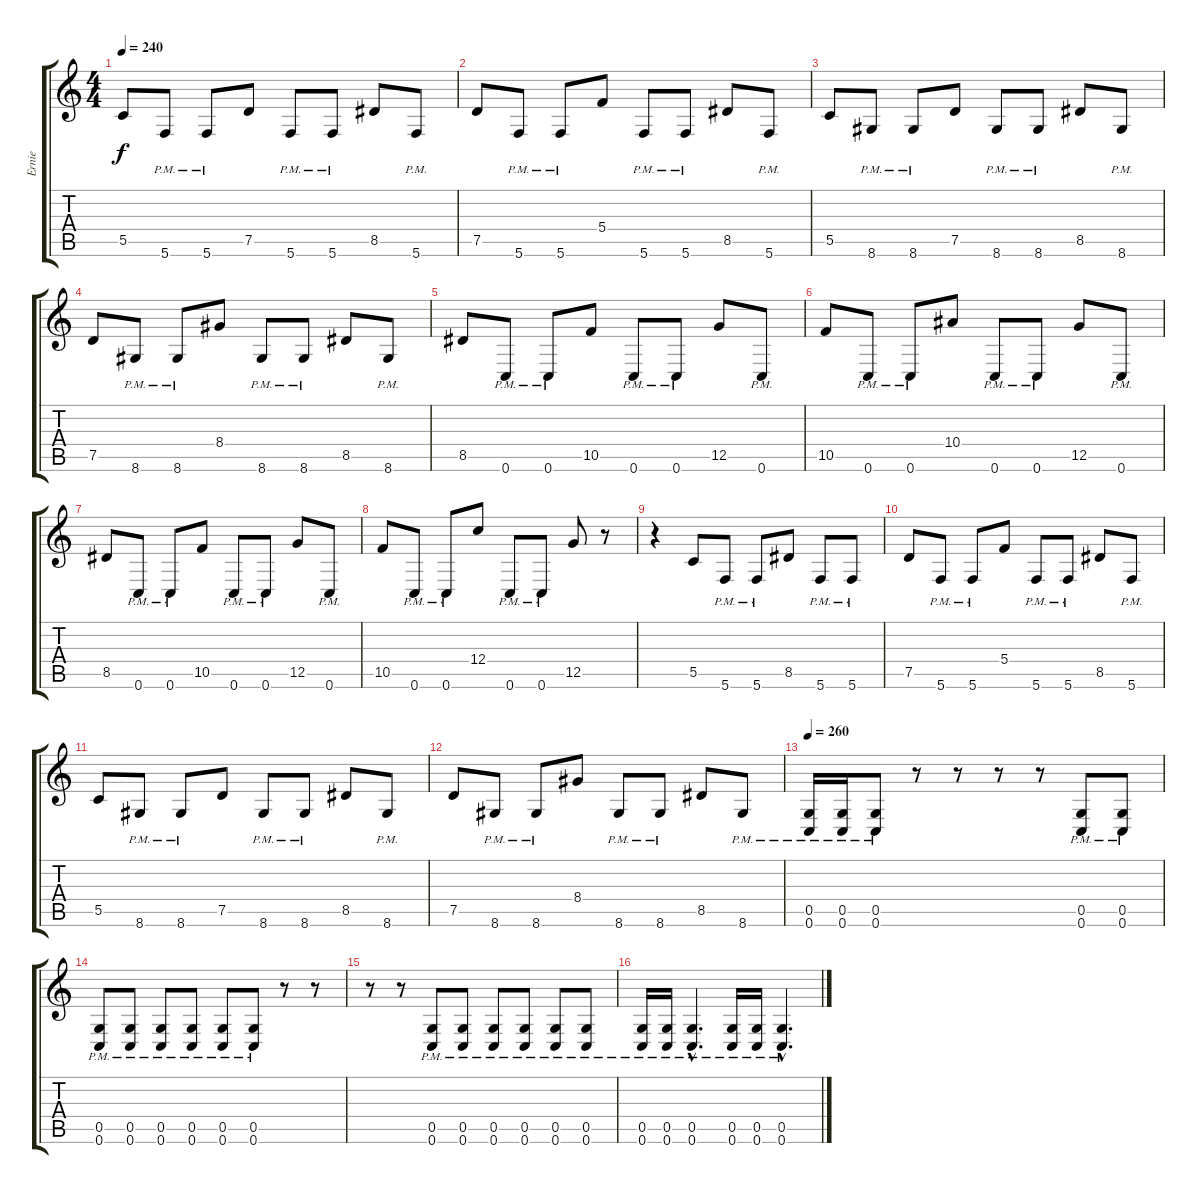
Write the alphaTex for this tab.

\track ("Ernie" "Ernie") {instrument distortionguitar}
\staff {score tabs}
\tuning (D4 A3 F3 C3 G2 C2) {hide}
\ts (4 4)
\tempo 240
\clef g2
\ks c
5.5.8{dy f} 5.6{pm}.8 5.6{pm}.8 7.5.8 5.6{pm}.8 5.6{pm}.8 8.5.8 5.6{pm}.8 |
7.5.8 5.6{pm}.8 5.6{pm}.8 5.4.8 5.6{pm}.8 5.6{pm}.8 8.5.8 5.6{pm}.8 |
5.5.8 8.6{pm}.8 8.6{pm}.8 7.5.8 8.6{pm}.8 8.6{pm}.8 8.5.8 8.6{pm}.8 |
7.5.8 8.6{pm}.8 8.6{pm}.8 8.4.8 8.6{pm}.8 8.6{pm}.8 8.5.8 8.6{pm}.8 |
8.5.8 0.6{pm}.8 0.6{pm}.8 10.5.8 0.6{pm}.8 0.6{pm}.8 12.5.8 0.6{pm}.8 |
10.5.8 0.6{pm}.8 0.6{pm}.8 10.4.8 0.6{pm}.8 0.6{pm}.8 12.5.8 0.6{pm}.8 |
8.5.8 0.6{pm}.8 0.6{pm}.8 10.5.8 0.6{pm}.8 0.6{pm}.8 12.5.8 0.6{pm}.8 |
10.5.8 0.6{pm}.8 0.6{pm}.8 12.4.8 0.6{pm}.8 0.6{pm}.8 12.5.8 r.8 |
r.4 5.5.8 5.6{pm}.8 5.6{pm}.8 8.5.8 5.6{pm}.8 5.6{pm}.8 |
7.5.8 5.6{pm}.8 5.6{pm}.8 5.4.8 5.6{pm}.8 5.6{pm}.8 8.5.8 5.6{pm}.8 |
5.5.8 8.6{pm}.8 8.6{pm}.8 7.5.8 8.6{pm}.8 8.6{pm}.8 8.5.8 8.6{pm}.8 |
7.5.8 8.6{pm}.8 8.6{pm}.8 8.4.8 8.6{pm}.8 8.6{pm}.8 8.5.8 8.6{pm}.8 |
\tempo 260
(0.5{pm} 0.6{pm}).16 (0.5{pm} 0.6{pm}).16 (0.5{pm} 0.6{pm}).8 r.8 r.8 r.8 r.8 (0.5{pm} 0.6{pm}).8 (0.5{pm} 0.6{pm}).8 |
(0.5{pm} 0.6{pm}).8 (0.5{pm} 0.6{pm}).8 (0.5{pm} 0.6{pm}).8 (0.5{pm} 0.6{pm}).8 (0.5{pm} 0.6{pm}).8 (0.5{pm} 0.6{pm}).8 r.8 r.8 |
r.8 r.8 (0.5{pm} 0.6{pm}).8 (0.5{pm} 0.6{pm}).8 (0.5{pm} 0.6{pm}).8 (0.5{pm} 0.6{pm}).8 (0.5{pm} 0.6{pm}).8 (0.5{pm} 0.6{pm}).8 |
(0.5{pm} 0.6{pm}).16 (0.5{pm} 0.6{pm}).16 (0.5{hac pm} 0.6{hac pm}).4{d} (0.5{pm} 0.6{pm}).16 (0.5{pm} 0.6{pm}).16 (0.5{hac pm} 0.6{hac pm}).4{d}
